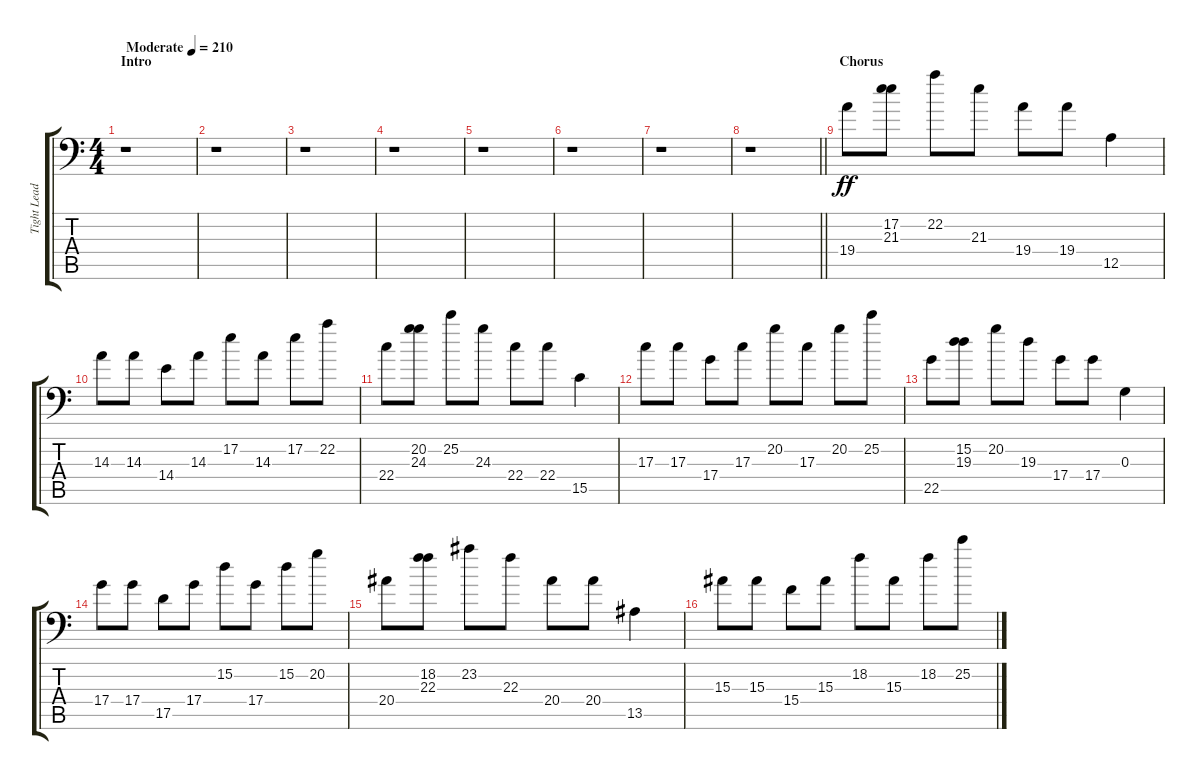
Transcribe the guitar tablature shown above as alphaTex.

\track ("Tight Lead" "Tight Lead") {instrument reedorgan}
\staff {score tabs}
\tuning (B8 B3 G3 D3 A2 C-1) {hide}
\ts (4 4)
\section ("" "Intro")
\tempo (210 "Moderate")
\clef f4
\ks c
r.1{dy ff instrument reedorgan} |
r.1 |
r.1 |
r.1 |
r.1 |
r.1 |
r.1 |
\barLineRight lightlight
r.1 |
\section ("" "Chorus")
19.4.8 (17.2 21.3).8 22.2.8 21.3.8 19.4.8 19.4.8 12.5.4 |
14.3.8 14.3.8 14.4.8 14.3.8 17.2.8 14.3.8 17.2.8 22.2.8 |
22.4.8 (20.2 24.3).8 25.2.8 24.3.8 22.4.8 22.4.8 15.5.4 |
17.3.8 17.3.8 17.4.8 17.3.8 20.2.8 17.3.8 20.2.8 25.2.8 |
22.5.8 (15.2 19.3).8 20.2.8 19.3.8 17.4.8 17.4.8 0.3.4 |
17.4.8 17.4.8 17.5.8 17.4.8 15.2.8 17.4.8 15.2.8 20.2.8 |
20.4.8 (18.2 22.3).8 23.2.8 22.3.8 20.4.8 20.4.8 13.5.4 |
15.3.8 15.3.8 15.4.8 15.3.8 18.2.8 15.3.8 18.2.8 25.2.8
